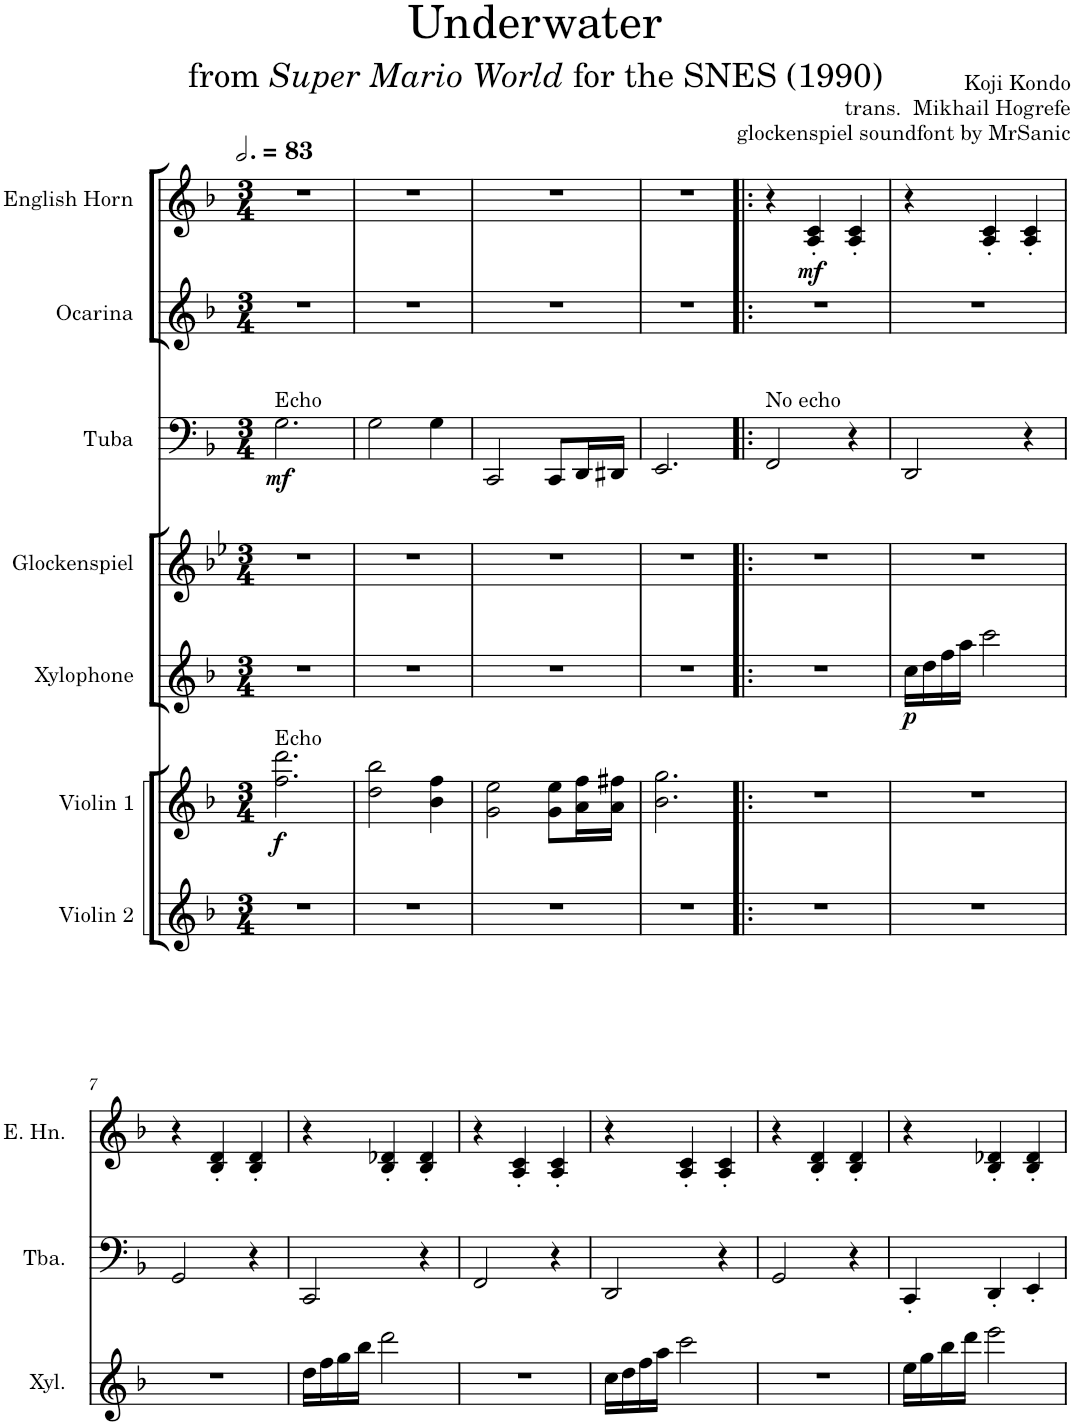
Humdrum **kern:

**kern	**kern	**dynam	**kern	**dynam	**kern	**dynam	**kern	**kern	**dynam	**kern	**dynam	**kern	**kern	**dynam
*part9	*part8	*part8	*part7	*part7	*part6	*part6	*part5	*part4	*part4	*part3	*part3	*part2	*part1	*part1
*staff9	*staff8	*staff8	*staff7	*staff7	*staff6	*staff6	*staff5	*staff4	*staff4	*staff3	*staff3	*staff2	*staff1	*staff1
*I"Violin 2	*I"Violin 3	*	*I"Violin 1	*	*I"Xylophone	*	*I"Glockenspiel	*I"Tuba 2	*	*I"Tuba	*	*I"Ocarina	*I"English Horn	*
*I'Vln. 2	*I'Vln. 3	*	*I'Vln. 1	*	*I'Xyl.	*	*I'Glock.	*I'Tba. 2	*	*I'Tba.	*	*I'Oc.	*I'E. Hn.	*
*	*stria5	*	*	*	*	*	*	*stria5	*	*	*	*	*	*
*clefG2	*clefG2	*	*clefG2	*	*clefG2	*	*clefG2	*clefF4	*	*clefF4	*	*clefG2	*clefG2	*
*	*	*	*	*	*Trd-7c-12	*	*Trd7c12	*	*	*	*	*	*Trd4c7	*
*k[b-]	*k[b-]	*	*k[b-]	*	*k[b-]	*	*k[b-e-]	*k[b-]	*	*k[b-]	*	*k[b-]	*k[b-]	*
*M3/4	*M3/4	*	*M3/4	*	*M3/4	*	*M3/4	*M3/4	*	*M3/4	*	*M3/4	*M3/4	*
*MM249	*MM249	*	*MM249	*	*MM249	*	*MM249	*MM249	*	*MM249	*	*MM249	*MM249	*
=1	=1	=1	=1	=1	=1	=1	=1	=1	=1	=1	=1	=1	=1	=1
!	!	!	!	!	!	!	!	!	!	!LO:TX:a:t=Echo	!	!	!	!
!	!	!	!LO:TX:a:t=Echo	!	!	!	!	!	!	!	!	!	!	!
!	!	!	!	!LO:DY:b	!	!	!	!	!	!	!LO:DY:b	!	!	!
2.r	16r	.	2.ff\ 2.ddd\	f	2.r	.	2.r	16r	.	2.G\	mf	2.r	2.r	.
!	!	!LO:DY:b	!	!	!	!	!	!	!LO:DY:b	!	!	!	!	!
.	[8.ddd	p	.	.	.	.	.	[8.G	p	.	.	.	.	.
.	2ddd_	.	.	.	.	.	.	2G_	.	.	.	.	.	.
=2	=2	=2	=2	=2	=2	=2	=2	=2	=2	=2	=2	=2	=2	=2
2.r	16ddd]	.	2dd\ 2bb-\	.	2.r	.	2.r	16G]	.	2G\	.	2.r	2.r	.
.	2bb-	.	.	.	.	.	.	2G	.	.	.	.	.	.
.	.	.	4b-\ 4ff\	.	.	.	.	.	.	4G\	.	.	.	.
.	[8.ff	.	.	.	.	.	.	[8.G	.	.	.	.	.	.
=3	=3	=3	=3	=3	=3	=3	=3	=3	=3	=3	=3	=3	=3	=3
2.r	16ff]	.	2g\ 2ee\	.	2.r	.	2.r	16G]	.	2CC/	.	2.r	2.r	.
.	2ee	.	.	.	.	.	.	2CC	.	.	.	.	.	.
.	.	.	8g\ 8ee\L	.	.	.	.	.	.	8CC/L	.	.	.	.
.	8ee\L	.	.	.	.	.	.	8CC/L	.	.	.	.	.	.
.	.	.	16a\ 16ff\L	.	.	.	.	.	.	16DD/L	.	.	.	.
.	16ff\Jk	.	16a\ 16ff#X\JJ	.	.	.	.	16DD/Jk	.	16DD#X/JJ	.	.	.	.
=4	=4	=4	=4	=4	=4	=4	=4	=4	=4	=4	=4	=4	=4	=4
2.r	16ff#X\KL	.	2.b-\ 2.gg\	.	2.r	.	2.r	16DD#X/KL	.	2.EE/	.	2.r	2.r	.
.	[8.gg\J	.	.	.	.	.	.	[8.EE/J	.	.	.	.	.	.
.	2gg_	.	.	.	.	.	.	2EE]	.	.	.	.	.	.
=5!|:	=5!|:	=5!|:	=5!|:	=5!|:	=5!|:	=5!|:	=5!|:	=5!|:	=5!|:	=5!|:	=5!|:	=5!|:	=5!|:	=5!|:
!	!	!	!	!	!	!	!	!	!	!LO:TX:a:t=No echo	!	!	!	!
2.r	16gg]	.	2.r	.	2.r	.	2.r	2.r	.	2FF/	.	2.r	4r	.
.	16r	.	.	.	.	.	.	.	.	.	.	.	.	.
.	8r	.	.	.	.	.	.	.	.	.	.	.	.	.
!	!	!	!	!	!	!	!	!	!	!	!	!	!	!LO:DY:b
.	4r	.	.	.	.	.	.	.	.	.	.	.	4A/' 4c/'	mf
.	4r	.	.	.	.	.	.	.	.	4r	.	.	4A/' 4c/'	.
=6	=6	=6	=6	=6	=6	=6	=6	=6	=6	=6	=6	=6	=6	=6
!	!	!	!	!	!	!LO:DY:b	!	!	!	!	!	!	!	!
2.r	2.r	.	2.r	.	16cc\LL	p	2.r	2.r	.	2DD/	.	2.r	4r	.
.	.	.	.	.	16dd\	.	.	.	.	.	.	.	.	.
.	.	.	.	.	16ff\	.	.	.	.	.	.	.	.	.
.	.	.	.	.	16aa\JJ	.	.	.	.	.	.	.	.	.
.	.	.	.	.	2ccc\	.	.	.	.	.	.	.	4A/' 4c/'	.
.	.	.	.	.	.	.	.	.	.	4r	.	.	4A/' 4c/'	.
!!LO:LB:g=z
=7	=7	=7	=7	=7	=7	=7	=7	=7	=7	=7	=7	=7	=7	=7
2.r	2.r	.	2.r	.	2.r	.	2.r	2.r	.	2GG/	.	2.r	4r	.
.	.	.	.	.	.	.	.	.	.	.	.	.	4B-/' 4d/'	.
.	.	.	.	.	.	.	.	.	.	4r	.	.	4B-/' 4d/'	.
=8	=8	=8	=8	=8	=8	=8	=8	=8	=8	=8	=8	=8	=8	=8
2.r	2.r	.	2.r	.	16dd\LL	.	2.r	2.r	.	2CC/	.	2.r	4r	.
.	.	.	.	.	16ff\	.	.	.	.	.	.	.	.	.
.	.	.	.	.	16gg\	.	.	.	.	.	.	.	.	.
.	.	.	.	.	16bb-\JJ	.	.	.	.	.	.	.	.	.
.	.	.	.	.	2ddd\	.	.	.	.	.	.	.	4B-/' 4d-X/'	.
.	.	.	.	.	.	.	.	.	.	4r	.	.	4B-/' 4d-/'	.
=9	=9	=9	=9	=9	=9	=9	=9	=9	=9	=9	=9	=9	=9	=9
2.r	2.r	.	2.r	.	2.r	.	2.r	2.r	.	2FF/	.	2.r	4r	.
.	.	.	.	.	.	.	.	.	.	.	.	.	4A/' 4c/'	.
.	.	.	.	.	.	.	.	.	.	4r	.	.	4A/' 4c/'	.
=10	=10	=10	=10	=10	=10	=10	=10	=10	=10	=10	=10	=10	=10	=10
2.r	2.r	.	2.r	.	16cc\LL	.	2.r	2.r	.	2DD/	.	2.r	4r	.
.	.	.	.	.	16dd\	.	.	.	.	.	.	.	.	.
.	.	.	.	.	16ff\	.	.	.	.	.	.	.	.	.
.	.	.	.	.	16aa\JJ	.	.	.	.	.	.	.	.	.
.	.	.	.	.	2ccc\	.	.	.	.	.	.	.	4A/' 4c/'	.
.	.	.	.	.	.	.	.	.	.	4r	.	.	4A/' 4c/'	.
=11	=11	=11	=11	=11	=11	=11	=11	=11	=11	=11	=11	=11	=11	=11
2.r	2.r	.	2.r	.	2.r	.	2.r	2.r	.	2GG/	.	2.r	4r	.
.	.	.	.	.	.	.	.	.	.	.	.	.	4B-/' 4d/'	.
.	.	.	.	.	.	.	.	.	.	4r	.	.	4B-/' 4d/'	.
=12	=12	=12	=12	=12	=12	=12	=12	=12	=12	=12	=12	=12	=12	=12
2.r	2.r	.	2.r	.	16ee\LL	.	2.r	2.r	.	4CC'/	.	2.r	4r	.
.	.	.	.	.	16gg\	.	.	.	.	.	.	.	.	.
.	.	.	.	.	16bb-\	.	.	.	.	.	.	.	.	.
.	.	.	.	.	16ddd\JJ	.	.	.	.	.	.	.	.	.
.	.	.	.	.	2eee\	.	.	.	.	4DD'/	.	.	4B-/' 4d-X/'	.
.	.	.	.	.	.	.	.	.	.	4EE'/	.	.	4B-/' 4d-/'	.
=	=	=	=	=	=	=	=	=	=	=	=	=	=	=
*-	*-	*-	*-	*-	*-	*-	*-	*-	*-	*-	*-	*-	*-	*-
